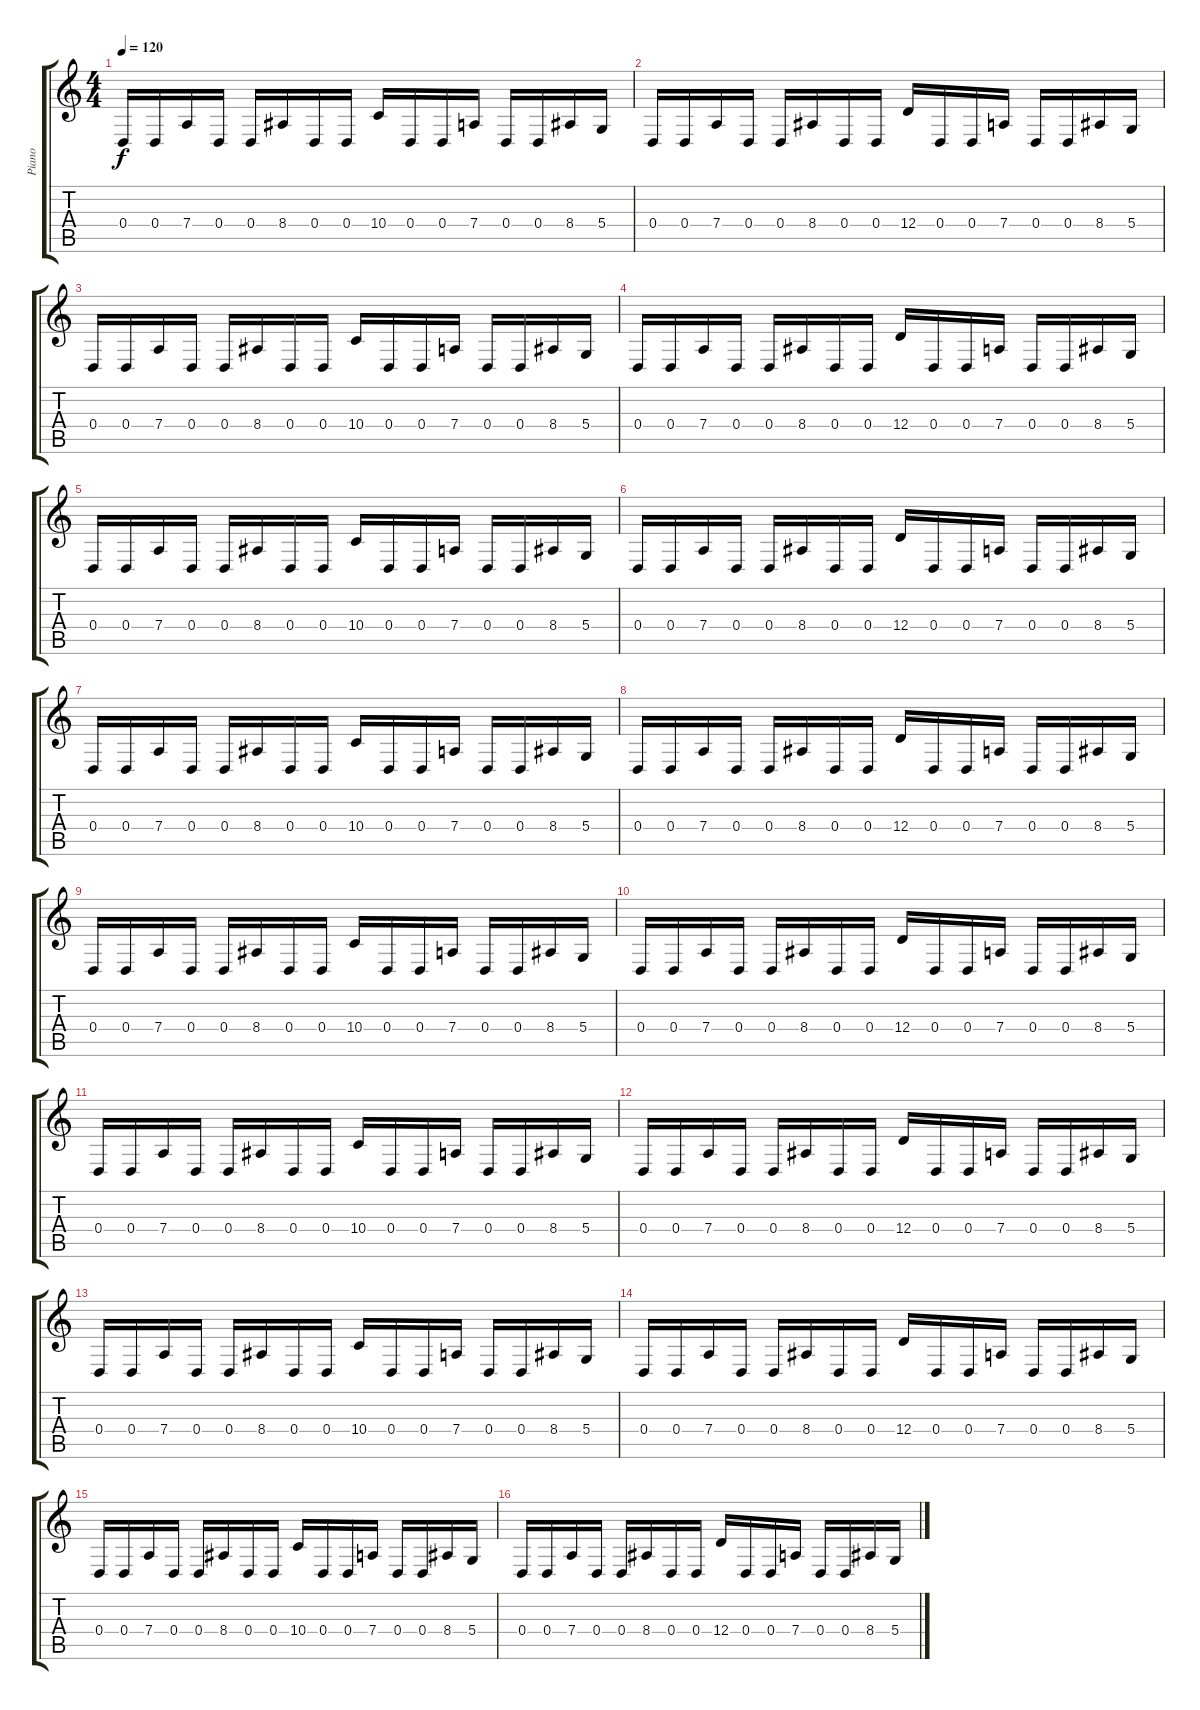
\track ("Piano" "Piano") {instrument electricpiano2}
\staff {score tabs}
\tuning (E4 B3 G3 D3 A2 E2) {hide}
\ts (4 4)
\tempo 120
\clef g2
\ks c
0.4.16{dy f} 0.4.16 7.4.16 0.4.16 0.4.16 8.4.16 0.4.16 0.4.16 10.4.16 0.4.16 0.4.16 7.4.16 0.4.16 0.4.16 8.4.16 5.4.16 |
0.4.16 0.4.16 7.4.16 0.4.16 0.4.16 8.4.16 0.4.16 0.4.16 12.4.16 0.4.16 0.4.16 7.4.16 0.4.16 0.4.16 8.4.16 5.4.16 |
0.4.16 0.4.16 7.4.16 0.4.16 0.4.16 8.4.16 0.4.16 0.4.16 10.4.16 0.4.16 0.4.16 7.4.16 0.4.16 0.4.16 8.4.16 5.4.16 |
0.4.16 0.4.16 7.4.16 0.4.16 0.4.16 8.4.16 0.4.16 0.4.16 12.4.16 0.4.16 0.4.16 7.4.16 0.4.16 0.4.16 8.4.16 5.4.16 |
0.4.16 0.4.16 7.4.16 0.4.16 0.4.16 8.4.16 0.4.16 0.4.16 10.4.16 0.4.16 0.4.16 7.4.16 0.4.16 0.4.16 8.4.16 5.4.16 |
0.4.16 0.4.16 7.4.16 0.4.16 0.4.16 8.4.16 0.4.16 0.4.16 12.4.16 0.4.16 0.4.16 7.4.16 0.4.16 0.4.16 8.4.16 5.4.16 |
0.4.16 0.4.16 7.4.16 0.4.16 0.4.16 8.4.16 0.4.16 0.4.16 10.4.16 0.4.16 0.4.16 7.4.16 0.4.16 0.4.16 8.4.16 5.4.16 |
0.4.16 0.4.16 7.4.16 0.4.16 0.4.16 8.4.16 0.4.16 0.4.16 12.4.16 0.4.16 0.4.16 7.4.16 0.4.16 0.4.16 8.4.16 5.4.16 |
0.4.16 0.4.16 7.4.16 0.4.16 0.4.16 8.4.16 0.4.16 0.4.16 10.4.16 0.4.16 0.4.16 7.4.16 0.4.16 0.4.16 8.4.16 5.4.16 |
0.4.16 0.4.16 7.4.16 0.4.16 0.4.16 8.4.16 0.4.16 0.4.16 12.4.16 0.4.16 0.4.16 7.4.16 0.4.16 0.4.16 8.4.16 5.4.16 |
0.4.16 0.4.16 7.4.16 0.4.16 0.4.16 8.4.16 0.4.16 0.4.16 10.4.16 0.4.16 0.4.16 7.4.16 0.4.16 0.4.16 8.4.16 5.4.16 |
0.4.16 0.4.16 7.4.16 0.4.16 0.4.16 8.4.16 0.4.16 0.4.16 12.4.16 0.4.16 0.4.16 7.4.16 0.4.16 0.4.16 8.4.16 5.4.16 |
0.4.16 0.4.16 7.4.16 0.4.16 0.4.16 8.4.16 0.4.16 0.4.16 10.4.16 0.4.16 0.4.16 7.4.16 0.4.16 0.4.16 8.4.16 5.4.16 |
0.4.16 0.4.16 7.4.16 0.4.16 0.4.16 8.4.16 0.4.16 0.4.16 12.4.16 0.4.16 0.4.16 7.4.16 0.4.16 0.4.16 8.4.16 5.4.16 |
0.4.16 0.4.16 7.4.16 0.4.16 0.4.16 8.4.16 0.4.16 0.4.16 10.4.16 0.4.16 0.4.16 7.4.16 0.4.16 0.4.16 8.4.16 5.4.16 |
0.4.16 0.4.16 7.4.16 0.4.16 0.4.16 8.4.16 0.4.16 0.4.16 12.4.16 0.4.16 0.4.16 7.4.16 0.4.16 0.4.16 8.4.16 5.4.16
